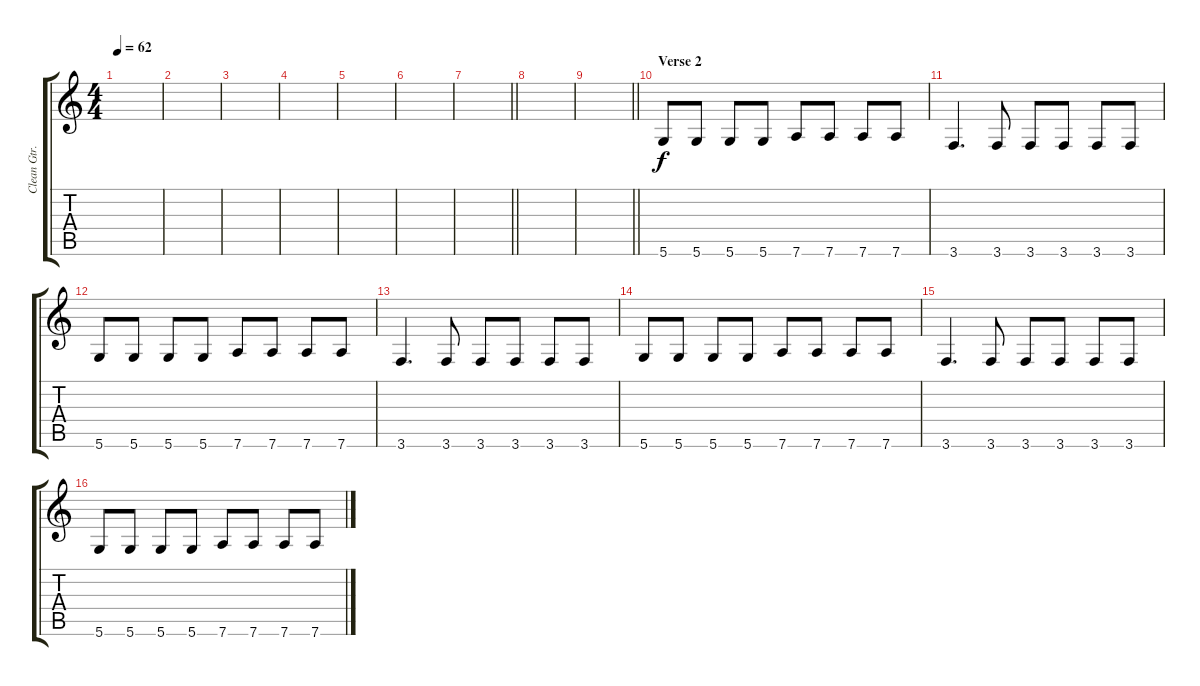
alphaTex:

\track ("Clean Gtr. 1" "Clean Gtr.") {instrument electricguitarclean}
\staff {score tabs}
\tuning (E4 B3 G3 D3 A2 D2) {hide}
\ts (4 4)
\tempo 62
\clef g2
\ks c
|
|
|
|
|
|
\barLineRight lightlight
|
\section ("" "")
|
\barLineRight lightlight
|
\section ("" "Verse 2")
5.6.8 5.6.8 5.6.8 5.6.8 7.6.8 7.6.8 7.6.8 7.6.8 |
3.6.4{d} 3.6.8 3.6.8 3.6.8 3.6.8 3.6.8 |
5.6.8 5.6.8 5.6.8 5.6.8 7.6.8 7.6.8 7.6.8 7.6.8 |
3.6.4{d} 3.6.8 3.6.8 3.6.8 3.6.8 3.6.8 |
5.6.8 5.6.8 5.6.8 5.6.8 7.6.8 7.6.8 7.6.8 7.6.8 |
3.6.4{d} 3.6.8 3.6.8 3.6.8 3.6.8 3.6.8 |
5.6.8 5.6.8 5.6.8 5.6.8 7.6.8 7.6.8 7.6.8 7.6.8
